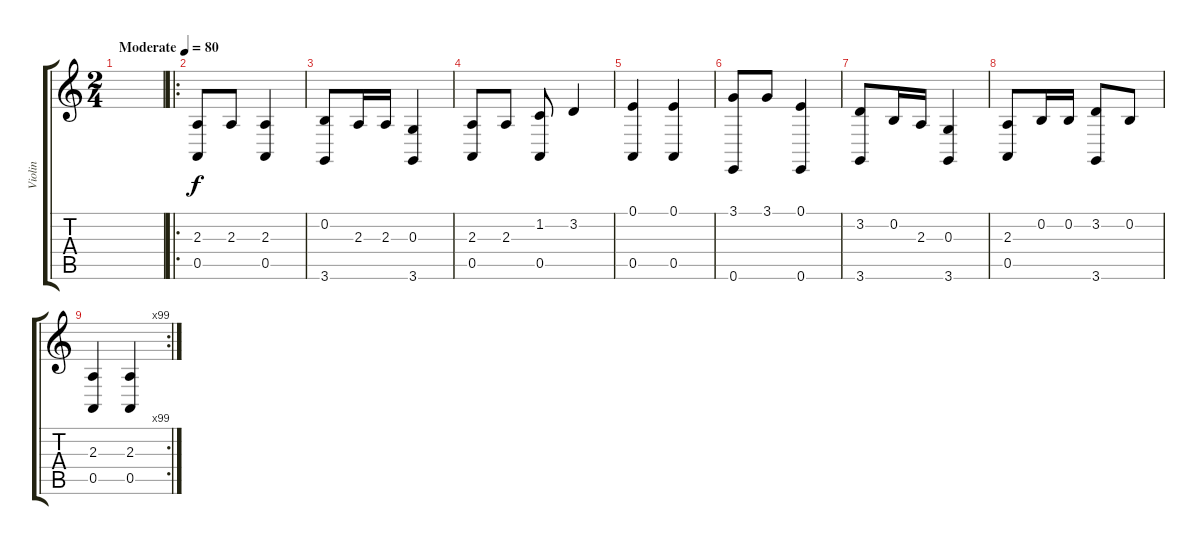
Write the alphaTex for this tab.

\track ("Violin" "Violin") {instrument violin}
\staff {score tabs}
\tuning (E4 B3 G3 D3 A2 E2) {hide}
\ts (2 4)
\tempo (80 "Moderate")
\clef g2
\ks c
|
\ro
(2.3 0.5).8 2.3.8 (2.3 0.5).4 |
(0.2 3.6).8 2.3.16 2.3.16 (0.3 3.6).4 |
(2.3 0.5).8 2.3.8 (1.2 0.5).8 3.2.4 |
(0.1 0.5).4 (0.1 0.5).4 |
(3.1 0.6).8 3.1.8 (0.1 0.6).4 |
(3.2 3.6).8 0.2.16 2.3.16 (0.3 3.6).4 |
(2.3 0.5).8 0.2.16 0.2.16 (3.2 3.6).8 0.2.8 |
\rc 99
(2.3 0.5).4 (2.3 0.5).4
